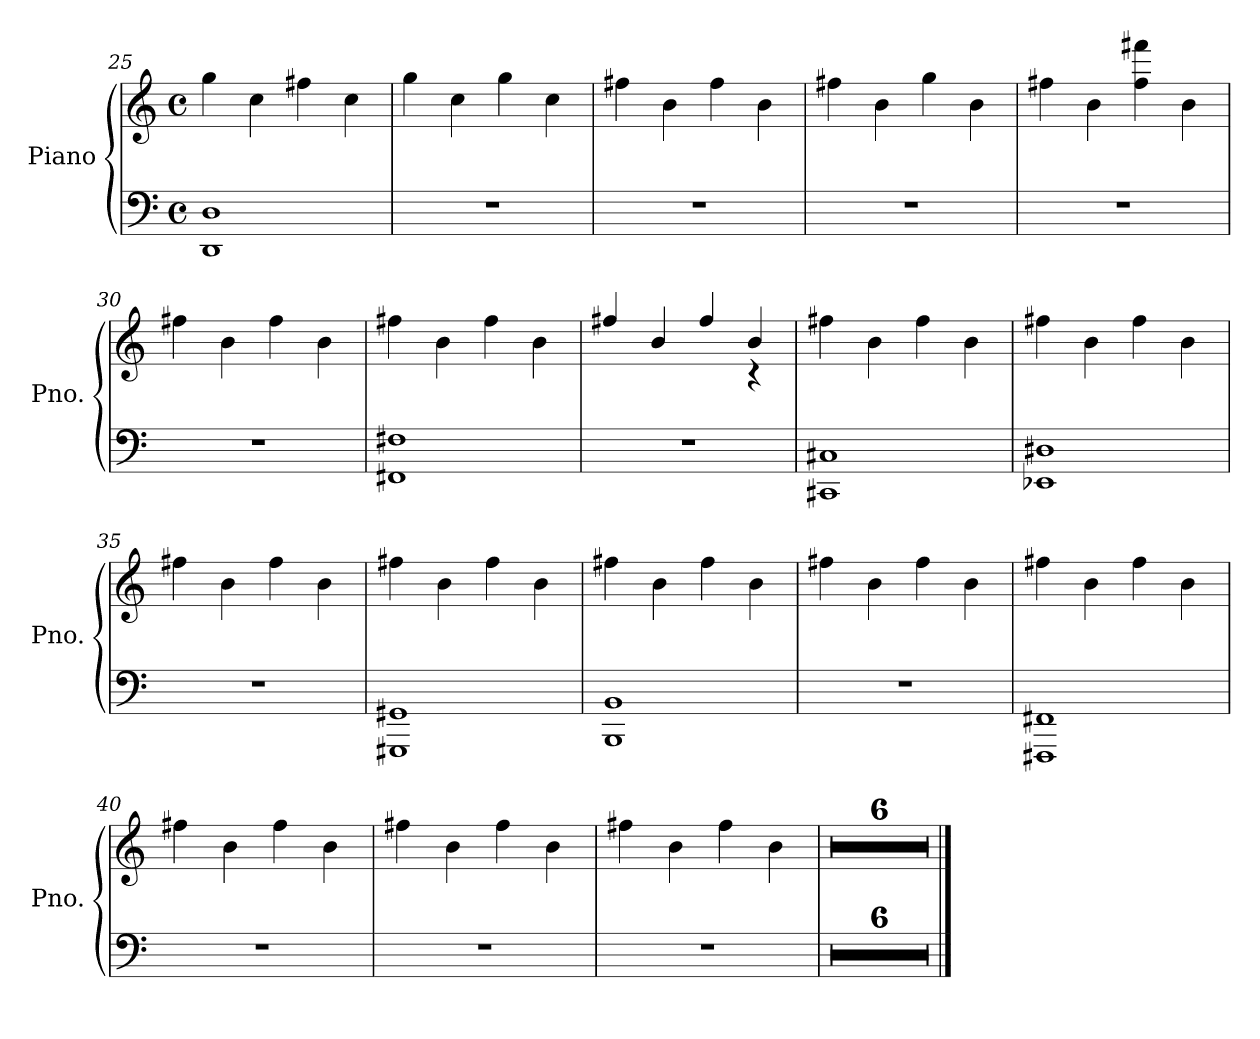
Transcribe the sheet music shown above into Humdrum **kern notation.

**kern	**kern
*part1	*part1
*staff2	*staff1
*I"Piano	*
*I'Pno.	*
*clefF4	*clefG2
*k[]	*k[]
*M4/4	*M4/4
*met(c)	*met(c)
=25	=25
1DD 1D	4gg\
.	4cc\
.	4ff#X\
.	4cc\
=26	=26
1r	4gg\
.	4cc\
.	4gg\
.	4cc\
!!LO:LB:g=z
=27	=27
1r	4ff#X\
.	4b\
.	4ff#\
.	4b\
=28	=28
1r	4ff#X\
.	4b\
.	4gg\
.	4b\
=29	=29
1r	4ff#X\
.	4b\
.	4ff#\ 4fff#X\
.	4b\
=30	=30
1r	4ff#X\
.	4b\
.	4ff#\
.	4b\
=31	=31
1FF#X 1F#X	4ff#X\
.	4b\
.	4ff#\
.	4b\
=32	=32
*	*^
1r	4ff#X/	2.ryy
.	4b/	.
.	4ff#/	.
.	4b/	4r
*	*v	*v
=33	=33
1CC#X 1C#X	4ff#X\
.	4b\
.	4ff#\
.	4b\
=34	=34
1EE-X 1D#X	4ff#X\
.	4b\
.	4ff#\
.	4b\
!!LO:LB:g=z
=35	=35
1r	4ff#X\
.	4b\
.	4ff#\
.	4b\
=36	=36
1GGG#X 1GG#X	4ff#X\
.	4b\
.	4ff#\
.	4b\
=37	=37
1BBB 1BB	4ff#X\
.	4b\
.	4ff#\
.	4b\
=38	=38
1r	4ff#X\
.	4b\
.	4ff#\
.	4b\
=39	=39
1FFF#X 1FF#X	4ff#X\
.	4b\
.	4ff#\
.	4b\
=40	=40
1r	4ff#X\
.	4b\
.	4ff#\
.	4b\
=41	=41
1r	4ff#X\
.	4b\
.	4ff#\
.	4b\
=42	=42
1r	4ff#X\
.	4b\
.	4ff#\
.	4b\
=43	=43
1r	1r
=44	=44
1r	1r
!!LO:PB:g=z
=45	=45
1r	1r
=46	=46
1r	1r
=47	=47
1r	1r
=48	=48
1r	1r
==	==
*-	*-
